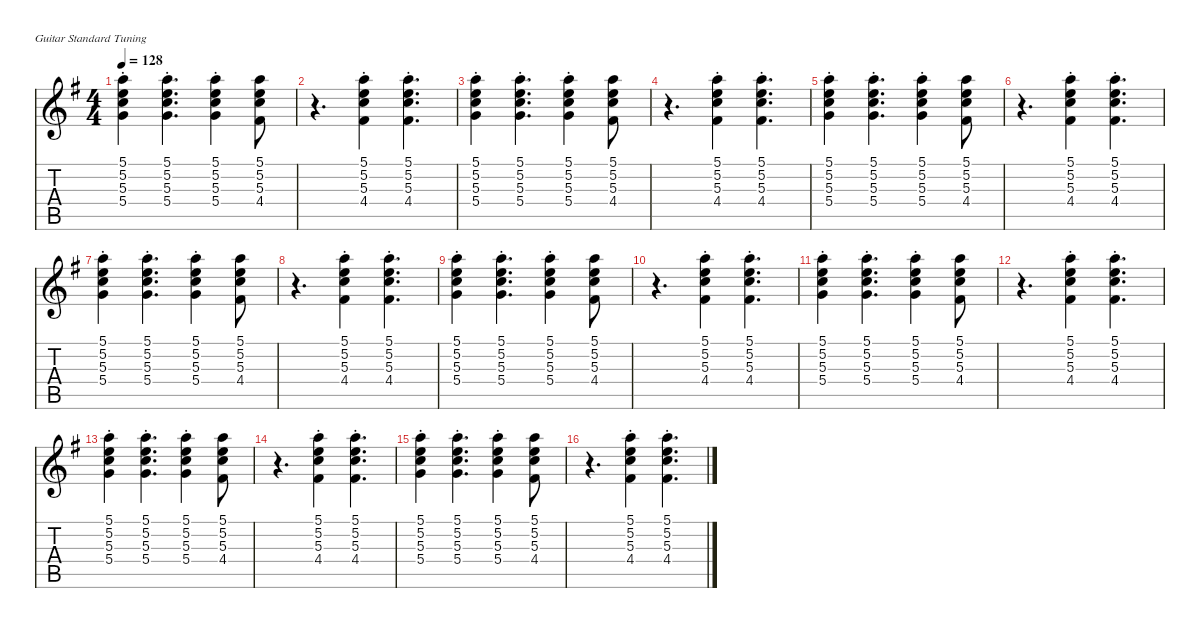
\defaultSystemsLayout 4
\hideDynamics
\bracketExtendMode nobrackets
\singleTrackTrackNamePolicy hidden
\multiTrackTrackNamePolicy hidden
\firstSystemTrackNameMode fullname
\firstSystemTrackNameOrientation horizontal
\otherSystemsTrackNameOrientation horizontal
\track ("Rhythm Guitar" "jz.guit.") {instrument electricguitarjazz}
\staff {score tabs}
\tuning (E4 B3 G3 D3 A2 E2)
\ts (4 4)
\tempo 128
\clef g2
\ks g
(5.1{st acc forcenatural} 5.2{st acc forcenatural} 5.3{st acc forcenatural} 5.4{st acc forcenatural}).4{dy f beam Down} (5.1{st acc forcenatural} 5.2{st acc forcenatural} 5.3{st acc forcenatural} 5.4{st acc forcenatural}).4{d beam Down} (5.1{st acc forcenatural} 5.2{st acc forcenatural} 5.3{st acc forcenatural} 5.4{st acc forcenatural}).4{beam Down} (5.1{acc forcenatural} 5.2{acc forcenatural} 5.3{acc forcenatural} 4.4{acc #}).8{beam Down} |
r.4{d beam Down} (5.1{st acc forcenatural} 5.2{st acc forcenatural} 5.3{st acc forcenatural} 4.4{st acc #}).4{beam Down} (5.1{st acc forcenatural} 5.2{st acc forcenatural} 5.3{st acc forcenatural} 4.4{st acc #}).4{d beam Down} |
(5.1{st acc forcenatural} 5.2{st acc forcenatural} 5.3{st acc forcenatural} 5.4{st acc forcenatural}).4{beam Down} (5.1{st acc forcenatural} 5.2{st acc forcenatural} 5.3{st acc forcenatural} 5.4{st acc forcenatural}).4{d beam Down} (5.1{st acc forcenatural} 5.2{st acc forcenatural} 5.3{st acc forcenatural} 5.4{st acc forcenatural}).4{beam Down} (5.1{acc forcenatural} 5.2{acc forcenatural} 5.3{acc forcenatural} 4.4{acc #}).8{beam Down} |
r.4{d beam Down} (5.1{st acc forcenatural} 5.2{st acc forcenatural} 5.3{st acc forcenatural} 4.4{st acc #}).4{beam Down} (5.1{st acc forcenatural} 5.2{st acc forcenatural} 5.3{st acc forcenatural} 4.4{st acc #}).4{d beam Down} |
(5.1{st acc forcenatural} 5.2{st acc forcenatural} 5.3{st acc forcenatural} 5.4{st acc forcenatural}).4{beam Down} (5.1{st acc forcenatural} 5.2{st acc forcenatural} 5.3{st acc forcenatural} 5.4{st acc forcenatural}).4{d beam Down} (5.1{st acc forcenatural} 5.2{st acc forcenatural} 5.3{st acc forcenatural} 5.4{st acc forcenatural}).4{beam Down} (5.1{acc forcenatural} 5.2{acc forcenatural} 5.3{acc forcenatural} 4.4{acc #}).8{beam Down} |
r.4{d beam Down} (5.1{st acc forcenatural} 5.2{st acc forcenatural} 5.3{st acc forcenatural} 4.4{st acc #}).4{beam Down} (5.1{st acc forcenatural} 5.2{st acc forcenatural} 5.3{st acc forcenatural} 4.4{st acc #}).4{d beam Down} |
(5.1{st acc forcenatural} 5.2{st acc forcenatural} 5.3{st acc forcenatural} 5.4{st acc forcenatural}).4{beam Down} (5.1{st acc forcenatural} 5.2{st acc forcenatural} 5.3{st acc forcenatural} 5.4{st acc forcenatural}).4{d beam Down} (5.1{st acc forcenatural} 5.2{st acc forcenatural} 5.3{st acc forcenatural} 5.4{st acc forcenatural}).4{beam Down} (5.1{acc forcenatural} 5.2{acc forcenatural} 5.3{acc forcenatural} 4.4{acc #}).8{beam Down} |
r.4{d beam Down} (5.1{st acc forcenatural} 5.2{st acc forcenatural} 5.3{st acc forcenatural} 4.4{st acc #}).4{beam Down} (5.1{st acc forcenatural} 5.2{st acc forcenatural} 5.3{st acc forcenatural} 4.4{st acc #}).4{d beam Down} |
(5.1{st acc forcenatural} 5.2{st acc forcenatural} 5.3{st acc forcenatural} 5.4{st acc forcenatural}).4{beam Down} (5.1{st acc forcenatural} 5.2{st acc forcenatural} 5.3{st acc forcenatural} 5.4{st acc forcenatural}).4{d beam Down} (5.1{st acc forcenatural} 5.2{st acc forcenatural} 5.3{st acc forcenatural} 5.4{st acc forcenatural}).4{beam Down} (5.1{acc forcenatural} 5.2{acc forcenatural} 5.3{acc forcenatural} 4.4{acc #}).8{beam Down} |
r.4{d beam Down} (5.1{st acc forcenatural} 5.2{st acc forcenatural} 5.3{st acc forcenatural} 4.4{st acc #}).4{beam Down} (5.1{st acc forcenatural} 5.2{st acc forcenatural} 5.3{st acc forcenatural} 4.4{st acc #}).4{d beam Down} |
(5.1{st acc forcenatural} 5.2{st acc forcenatural} 5.3{st acc forcenatural} 5.4{st acc forcenatural}).4{beam Down} (5.1{st acc forcenatural} 5.2{st acc forcenatural} 5.3{st acc forcenatural} 5.4{st acc forcenatural}).4{d beam Down} (5.1{st acc forcenatural} 5.2{st acc forcenatural} 5.3{st acc forcenatural} 5.4{st acc forcenatural}).4{beam Down} (5.1{acc forcenatural} 5.2{acc forcenatural} 5.3{acc forcenatural} 4.4{acc #}).8{beam Down} |
r.4{d beam Down} (5.1{st acc forcenatural} 5.2{st acc forcenatural} 5.3{st acc forcenatural} 4.4{st acc #}).4{beam Down} (5.1{st acc forcenatural} 5.2{st acc forcenatural} 5.3{st acc forcenatural} 4.4{st acc #}).4{d beam Down} |
(5.1{st acc forcenatural} 5.2{st acc forcenatural} 5.3{st acc forcenatural} 5.4{st acc forcenatural}).4{beam Down} (5.1{st acc forcenatural} 5.2{st acc forcenatural} 5.3{st acc forcenatural} 5.4{st acc forcenatural}).4{d beam Down} (5.1{st acc forcenatural} 5.2{st acc forcenatural} 5.3{st acc forcenatural} 5.4{st acc forcenatural}).4{beam Down} (5.1{acc forcenatural} 5.2{acc forcenatural} 5.3{acc forcenatural} 4.4{acc #}).8{beam Down} |
r.4{d beam Down} (5.1{st acc forcenatural} 5.2{st acc forcenatural} 5.3{st acc forcenatural} 4.4{st acc #}).4{beam Down} (5.1{st acc forcenatural} 5.2{st acc forcenatural} 5.3{st acc forcenatural} 4.4{st acc #}).4{d beam Down} |
(5.1{st acc forcenatural} 5.2{st acc forcenatural} 5.3{st acc forcenatural} 5.4{st acc forcenatural}).4{beam Down} (5.1{st acc forcenatural} 5.2{st acc forcenatural} 5.3{st acc forcenatural} 5.4{st acc forcenatural}).4{d beam Down} (5.1{st acc forcenatural} 5.2{st acc forcenatural} 5.3{st acc forcenatural} 5.4{st acc forcenatural}).4{beam Down} (5.1{acc forcenatural} 5.2{acc forcenatural} 5.3{acc forcenatural} 4.4{acc #}).8{beam Down} |
r.4{d beam Down} (5.1{st acc forcenatural} 5.2{st acc forcenatural} 5.3{st acc forcenatural} 4.4{st acc #}).4{beam Down} (5.1{st acc forcenatural} 5.2{st acc forcenatural} 5.3{st acc forcenatural} 4.4{st acc #}).4{d beam Down}
